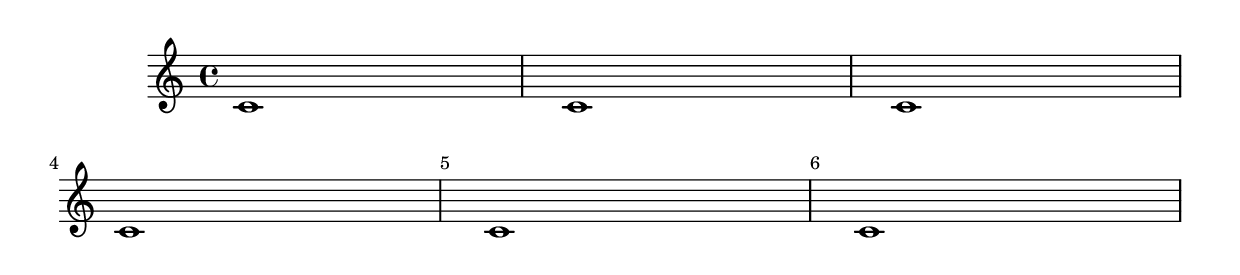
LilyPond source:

%% http://lsr.di.unimi.it/LSR/Item?id=93
%% see also http://lilypond.org/doc/v2.18/Documentation/notation/bars#bar-lines

\score{
  \relative c'{
    c1 c c
    \override Score.BarNumber.break-visibility = #end-of-line-invisible
    \break
    c c c
  }
  \layout{ raggedright = ##t }
}
